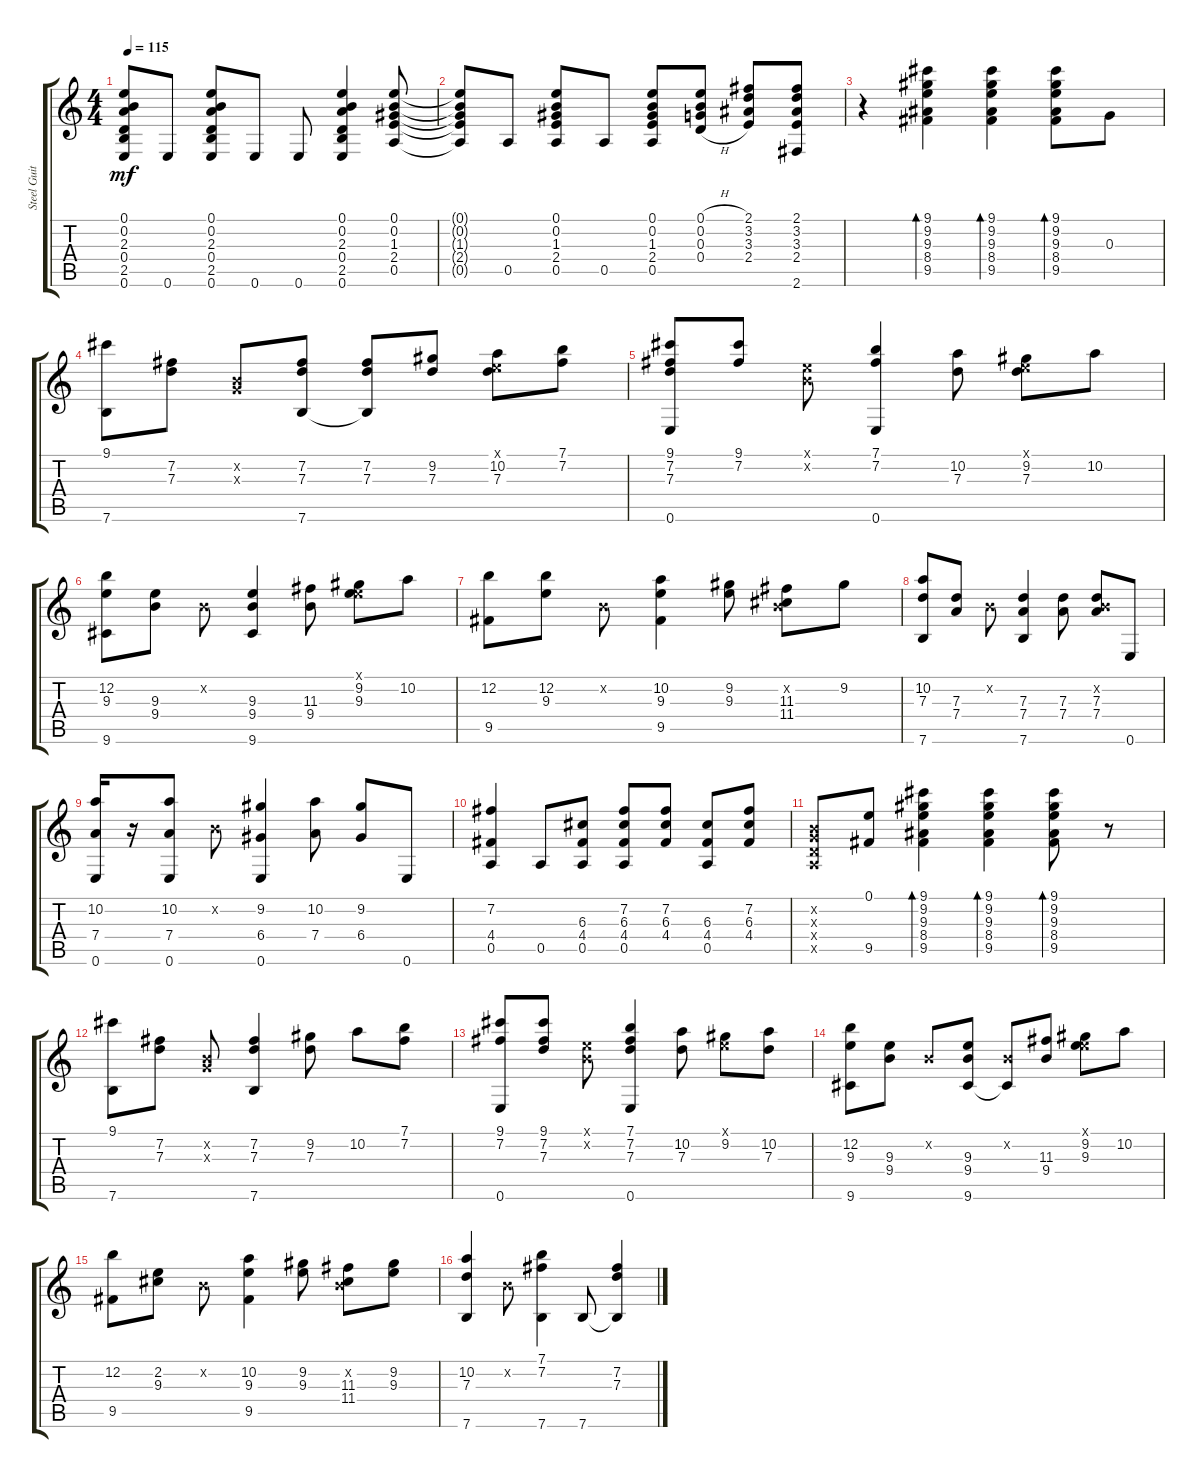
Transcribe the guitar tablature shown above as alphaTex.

\track ("Steel Guitar" "Steel Guit") {instrument acousticguitarsteel}
\staff {score tabs}
\tuning (E4 B3 G3 D3 A2 E2) {hide}
\ts (4 4)
\tempo 115
\clef g2
\ks c
(0.1{t} 0.2{t} 2.3{t} 0.4{t} 2.5{t} 0.6{t}).8{dy mf} 0.6.8 (0.1 0.2 2.3 0.4 2.5 0.6).8 0.6.8 0.6.8 (0.1 0.2 2.3 0.4 2.5 0.6).4 (0.1 0.2 1.3 2.4 0.5).8 |
(0.1{t} 0.2{t} 1.3{t} 2.4{t} 0.5{t}).8 0.5.8 (0.1 0.2 1.3 2.4 0.5).8 0.5.8 (0.1 0.2 1.3 2.4 0.5).8 (0.1{h} 0.2{h} 0.3{h} 0.4{h}).8 (2.1 3.2 3.3 2.4).8 (2.1 3.2 3.3 2.4 2.6).8 |
r.4 (9.1 9.2 9.3 8.4 9.5).4{bd 60} (9.1 9.2 9.3 8.4 9.5).4{bd 60} (9.1 9.2 9.3 8.4 9.5).8{bd 60} 0.3.8 |
(9.1 7.6).8 (7.2 7.3).8 (0.2{x} 0.3{x}).8 (7.2 7.3 7.6).8 (7.2 7.3 7.6{t}).8 (9.2 7.3).8 (0.1{x} 10.2 7.3).8 (7.1 7.2).8 |
(9.1 7.2 7.3 0.6).8 (9.1 7.2).8 (0.1{x} 0.2{x}).8 (7.1 7.2 0.6).4 (10.2 7.3).8 (0.1{x} 9.2 7.3).8 10.2.8 |
(12.2 9.3 9.6).8 (9.3 9.4).8 0.2{x}.8 (9.3 9.4 9.6).4 (11.3 9.4).8 (0.1{x} 9.2 9.3).8 10.2.8 |
(12.2 9.5).8 (12.2 9.3).8 0.2{x}.8 (10.2 9.3 9.5).4 (9.2 9.3).8 (0.2{x} 11.3 11.4).8 9.2.8 |
(10.2 7.3 7.6).8 (7.3 7.4).8 0.2{x}.8 (7.3 7.4 7.6).4 (7.3 7.4).8 (0.2{x} 7.3 7.4).8 0.6.8 |
(10.2 7.4 0.6).16 r.16 (10.2 7.4 0.6).8 0.2{x}.8 (9.2 6.4 0.6).4 (10.2 7.4).8 (9.2 6.4).8 0.6.8 |
(7.2 4.4 0.5).4 0.5.8 (6.3 4.4 0.5).8 (7.2 6.3 4.4 0.5).8 (7.2 6.3 4.4).8 (6.3 4.4 0.5).8 (7.2 6.3 4.4).8 |
(0.2{x} 0.3{x} 0.4{x} 0.5{x}).8 (0.1 9.5).8 (9.1 9.2 9.3 8.4 9.5).4{bd 60} (9.1 9.2 9.3 8.4 9.5).4{bd 60} (9.1 9.2 9.3 8.4 9.5).8{bd 60} r.8 |
(9.1 7.6).8 (7.2 7.3).8 (0.2{x} 0.3{x}).8 (7.2 7.3 7.6).4 (9.2 7.3).8 10.2.8 (7.1 7.2).8 |
(9.1 7.2 0.6).8 (9.1 7.2 7.3).8 (0.1{x} 0.2{x}).8 (7.1 7.2 7.3 0.6).4 (10.2 7.3).8 (0.1{x} 9.2).8 (10.2 7.3).8 |
(12.2 9.3 9.6).8 (9.3 9.4).8 0.2{x}.8 (9.3 9.4 9.6).8 (0.2{x} 9.6{t}).8 (11.3 9.4).8 (0.1{x} 9.2 9.3).8 10.2.8 |
(12.2 9.5).8 (2.2 9.3).8 0.2{x}.8 (10.2 9.3 9.5).4 (9.2 9.3).8 (0.2{x} 11.3 11.4).8 (9.2 9.3).8 |
(10.2 7.3 7.6).4 0.2{x}.8 (7.1 7.2 7.6).4 7.6.8 (7.2 7.3 7.6{t}).4
